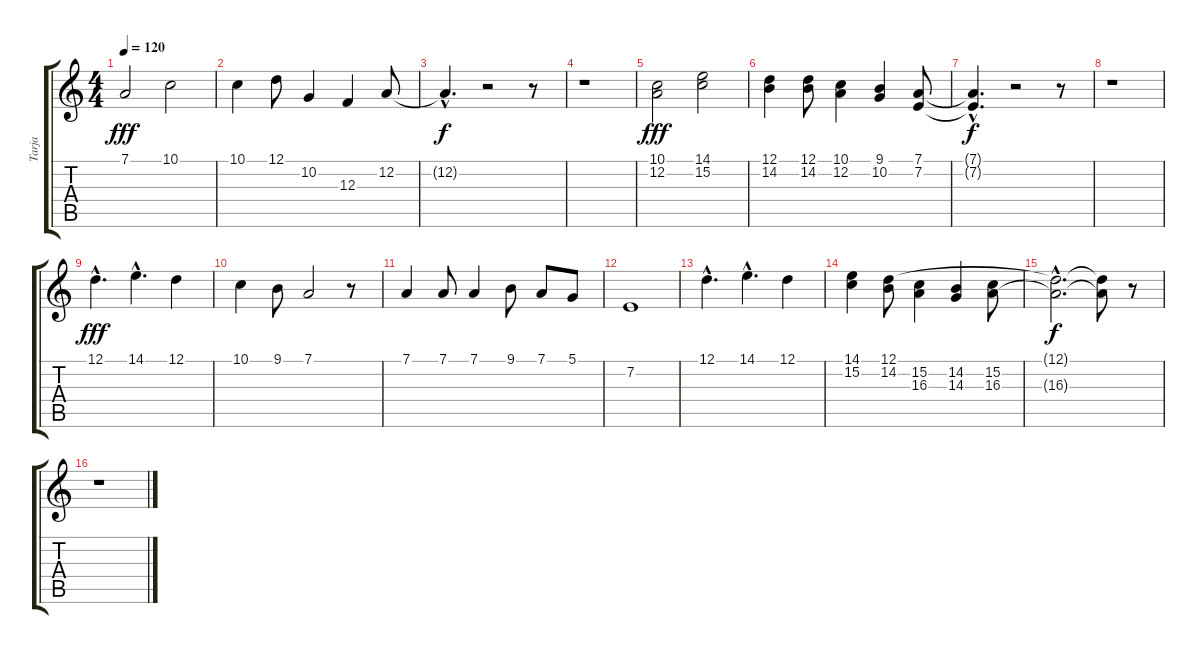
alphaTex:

\track ("Tarja" "Tarja") {instrument lead6voice}
\staff {score tabs}
\tuning (D4 A3 F3 C3 G2 D2) {hide}
\ts (4 4)
\tempo 120
\clef g2
\ks c
7.1.2{dy fff} 10.1.2 |
10.1.4 12.1.8 10.2.4 12.3.4 12.2.8 |
12.2{hac t}.4{d dy f} r.2 r.8 |
r.1 |
(10.1 12.2).2{dy fff} (14.1 15.2).2 |
(12.1 14.2).4 (12.1 14.2).8 (10.1 12.2).4 (9.1 10.2).4 (7.1 7.2).8 |
(7.1{hac t} 7.2{hac t}).4{d dy f} r.2 r.8 |
r.1 |
12.1{hac}.4{d dy fff} 14.1{hac}.4{d} 12.1.4 |
10.1.4 9.1.8 7.1.2 r.8 |
7.1.4 7.1.8 7.1.4 9.1.8 7.1.8 5.1.8 |
7.2.1 |
12.1{hac}.4{d} 14.1{hac}.4{d} 12.1.4 |
(14.1 15.2).4 (12.1 14.2).8 (15.2 16.3).4 (14.2 14.3).4 (15.2 16.3).8 |
(12.1{hac t} 16.3{hac t}).2{d dy f} (12.1{t} 16.3{t}).8 r.8 |
r.1
